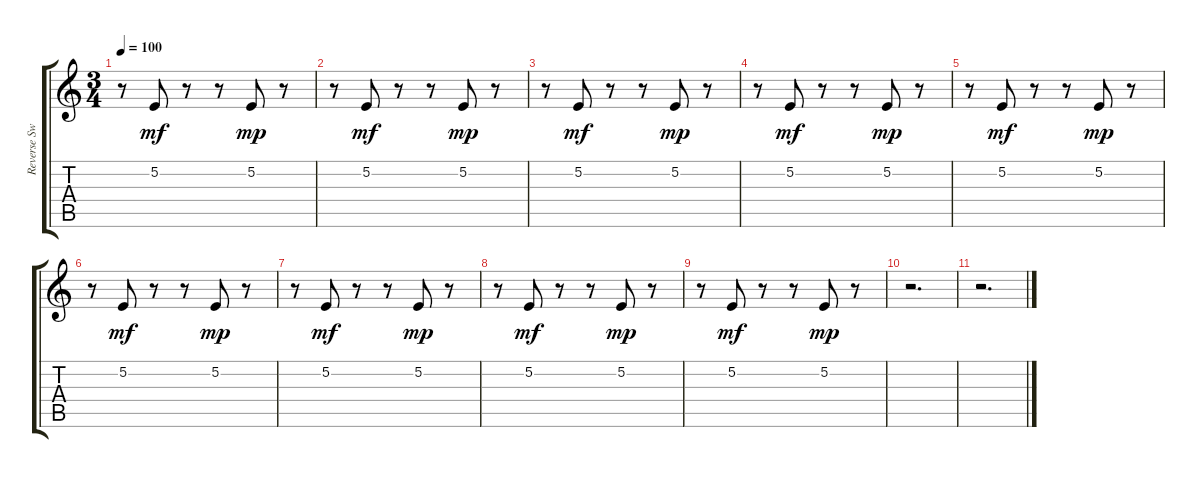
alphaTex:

\track ("Reverse Sweep" "Reverse Sw") {instrument reversecymbal}
\staff {score tabs}
\tuning (E4 B3 G3 D3 A2 E2) {hide}
\ts (3 4)
\tempo 100
\clef g2
\ks c
r.8{dy mp} 5.2.8{dy mf} r.8 r.8 5.2.8{dy mp} r.8 |
r.8 5.2.8{dy mf} r.8 r.8 5.2.8{dy mp} r.8 |
r.8 5.2.8{dy mf} r.8 r.8 5.2.8{dy mp} r.8 |
r.8 5.2.8{dy mf} r.8 r.8 5.2.8{dy mp} r.8 |
r.8 5.2.8{dy mf} r.8 r.8 5.2.8{dy mp} r.8 |
r.8 5.2.8{dy mf} r.8 r.8 5.2.8{dy mp} r.8 |
r.8 5.2.8{dy mf} r.8 r.8 5.2.8{dy mp} r.8 |
r.8 5.2.8{dy mf} r.8 r.8 5.2.8{dy mp} r.8 |
r.8 5.2.8{dy mf} r.8 r.8 5.2.8{dy mp} r.8 |
r.2{d} |
r.2{d}
